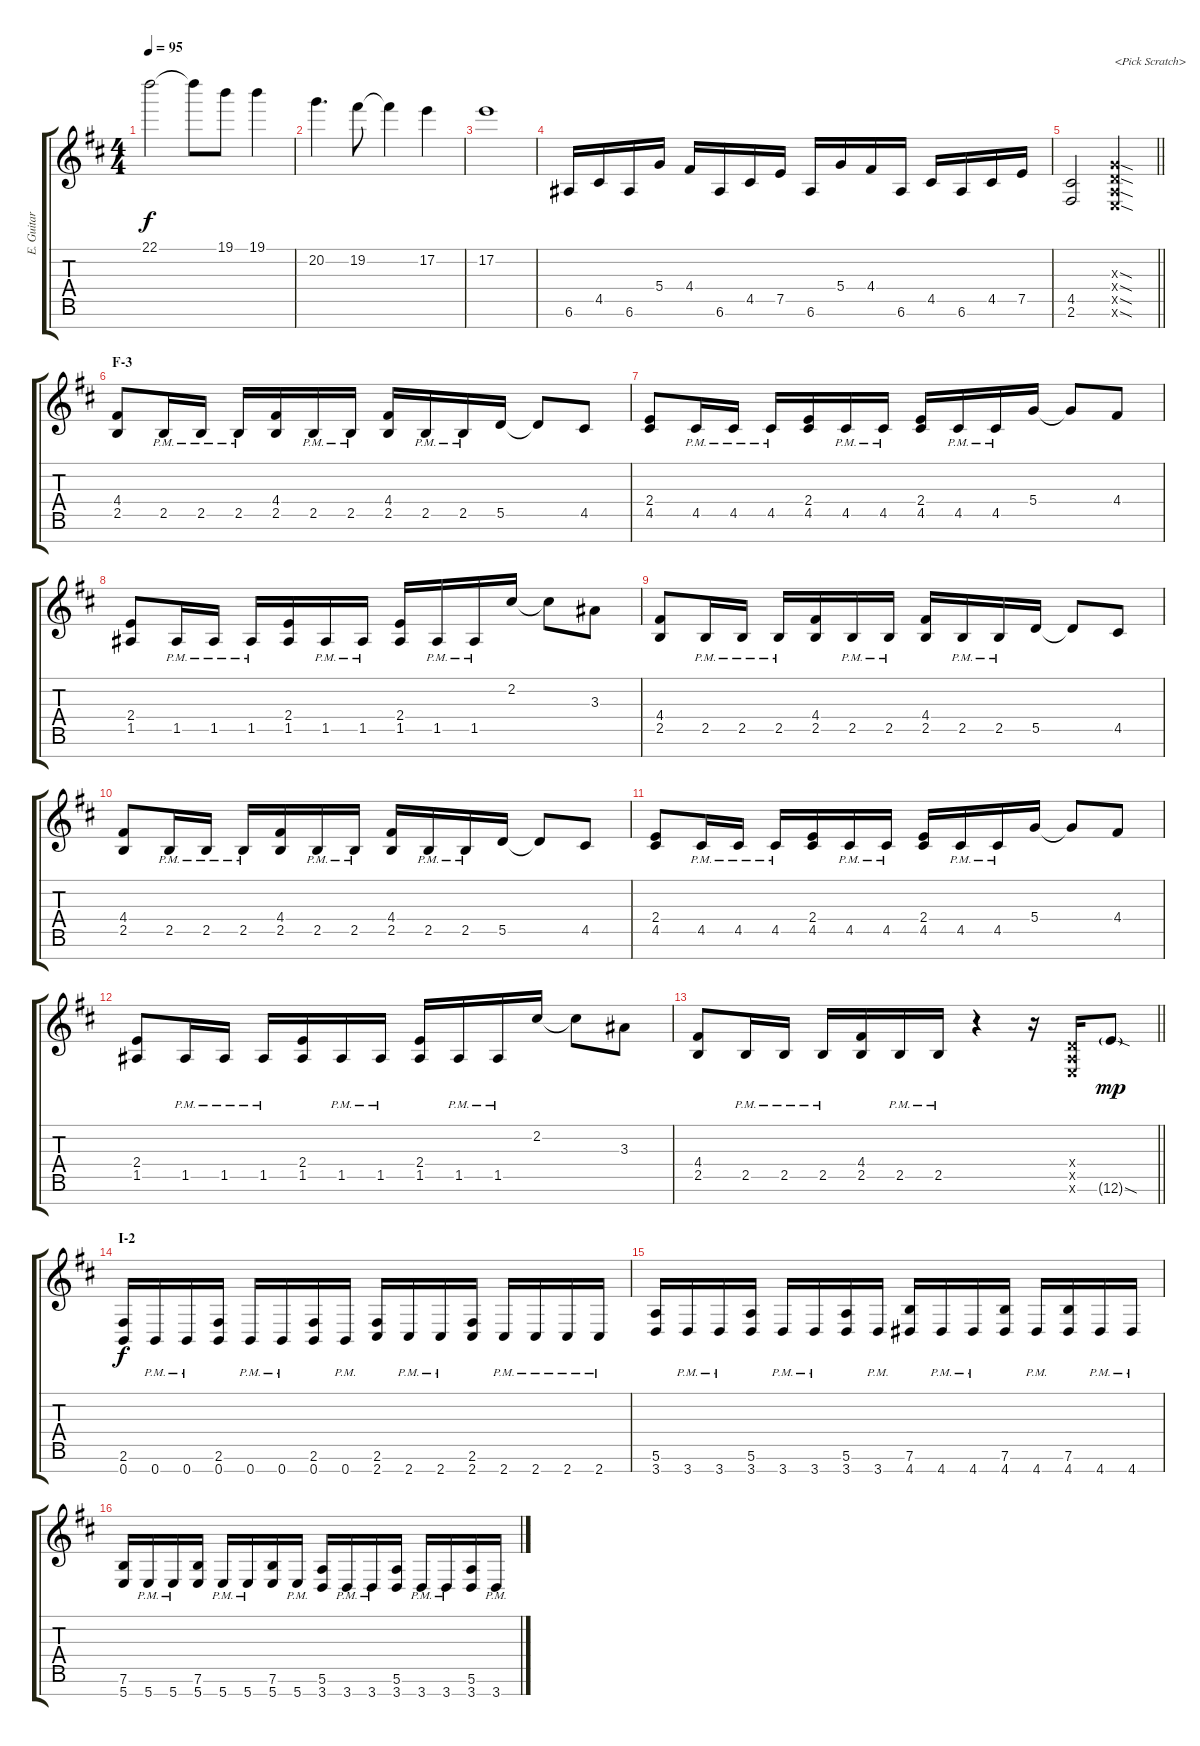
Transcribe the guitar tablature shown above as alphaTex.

\track ("E. Guitar I" "E. Guitar ") {instrument overdrivenguitar}
\staff {score tabs}
\tuning (E4 B3 G3 D3 A2 E2 B1) {hide}
\ts (4 4)
\tempo 95
\clef g2
\ks d
22.1{t}.2{dy f} 22.1{t}.8 19.1.8 19.1.4 |
20.2.4{d} 19.2.8 19.2{t}.4 17.2.4 |
17.2.1 |
6.6.16 4.5.16 6.6.16 5.4.16 4.4.16 6.6.16 4.5.16 7.5.16 6.6.16 5.4.16 4.4.16 6.6.16 4.5.16 6.6.16 4.5.16 7.5.16 |
\barLineRight lightlight
(4.5 2.6).2 (0.3{sod x} 0.4{sod x} 0.5{sod x} 0.6{sod x}).2{txt "<Pick Scratch>"} |
\section ("" "F-3")
(4.4 2.5).8 2.5{pm}.16 2.5{pm}.16 2.5{pm}.16 (4.4 2.5).16 2.5{pm}.16 2.5{pm}.16 (4.4 2.5).16 2.5{pm}.16 2.5{pm}.16 5.5.16 5.5{t}.8 4.5.8 |
(2.4 4.5).8 4.5{pm}.16 4.5{pm}.16 4.5{pm}.16 (2.4 4.5).16 4.5{pm}.16 4.5{pm}.16 (2.4 4.5).16 4.5{pm}.16 4.5{pm}.16 5.4.16 5.4{t}.8 4.4.8 |
(2.4 1.5).8 1.5{pm}.16 1.5{pm}.16 1.5{pm}.16 (2.4 1.5).16 1.5{pm}.16 1.5{pm}.16 (2.4 1.5).16 1.5{pm}.16 1.5{pm}.16 2.2.16 2.2{t}.8 3.3.8 |
(4.4 2.5).8 2.5{pm}.16 2.5{pm}.16 2.5{pm}.16 (4.4 2.5).16 2.5{pm}.16 2.5{pm}.16 (4.4 2.5).16 2.5{pm}.16 2.5{pm}.16 5.5.16 5.5{t}.8 4.5.8 |
(4.4 2.5).8 2.5{pm}.16 2.5{pm}.16 2.5{pm}.16 (4.4 2.5).16 2.5{pm}.16 2.5{pm}.16 (4.4 2.5).16 2.5{pm}.16 2.5{pm}.16 5.5.16 5.5{t}.8 4.5.8 |
(2.4 4.5).8 4.5{pm}.16 4.5{pm}.16 4.5{pm}.16 (2.4 4.5).16 4.5{pm}.16 4.5{pm}.16 (2.4 4.5).16 4.5{pm}.16 4.5{pm}.16 5.4.16 5.4{t}.8 4.4.8 |
(2.4 1.5).8 1.5{pm}.16 1.5{pm}.16 1.5{pm}.16 (2.4 1.5).16 1.5{pm}.16 1.5{pm}.16 (2.4 1.5).16 1.5{pm}.16 1.5{pm}.16 2.2.16 2.2{t}.8 3.3.8 |
\barLineRight lightlight
(4.4 2.5).8 2.5{pm}.16 2.5{pm}.16 2.5{pm}.16 (4.4 2.5).16 2.5{pm}.16 2.5{pm}.16 r.4 r.16 (0.4{x} 0.5{x} 0.6{x}).16 12.6{sod g}.8{dy mp} |
\section ("" "I-2")
(2.6 0.7).16{dy f} 0.7{pm}.16 0.7{pm}.16 (2.6 0.7).16 0.7{pm}.16 0.7{pm}.16 (2.6 0.7).16 0.7{pm}.16 (2.6 2.7).16 2.7{pm}.16 2.7{pm}.16 (2.6 2.7).16 2.7{pm}.16 2.7{pm}.16 2.7{pm}.16 2.7{pm}.16 |
(5.6 3.7).16 3.7{pm}.16 3.7{pm}.16 (5.6 3.7).16 3.7{pm}.16 3.7{pm}.16 (5.6 3.7).16 3.7{pm}.16 (7.6 4.7).16 4.7{pm}.16 4.7{pm}.16 (7.6 4.7).16 4.7{pm}.16 (7.6 4.7).16 4.7{pm}.16 4.7{pm}.16 |
(7.6 5.7).16 5.7{pm}.16 5.7{pm}.16 (7.6 5.7).16 5.7{pm}.16 5.7{pm}.16 (7.6 5.7).16 5.7{pm}.16 (5.6 3.7).16 3.7{pm}.16 3.7{pm}.16 (5.6 3.7).16 3.7{pm}.16 3.7{pm}.16 (5.6 3.7).16 3.7{pm}.16
